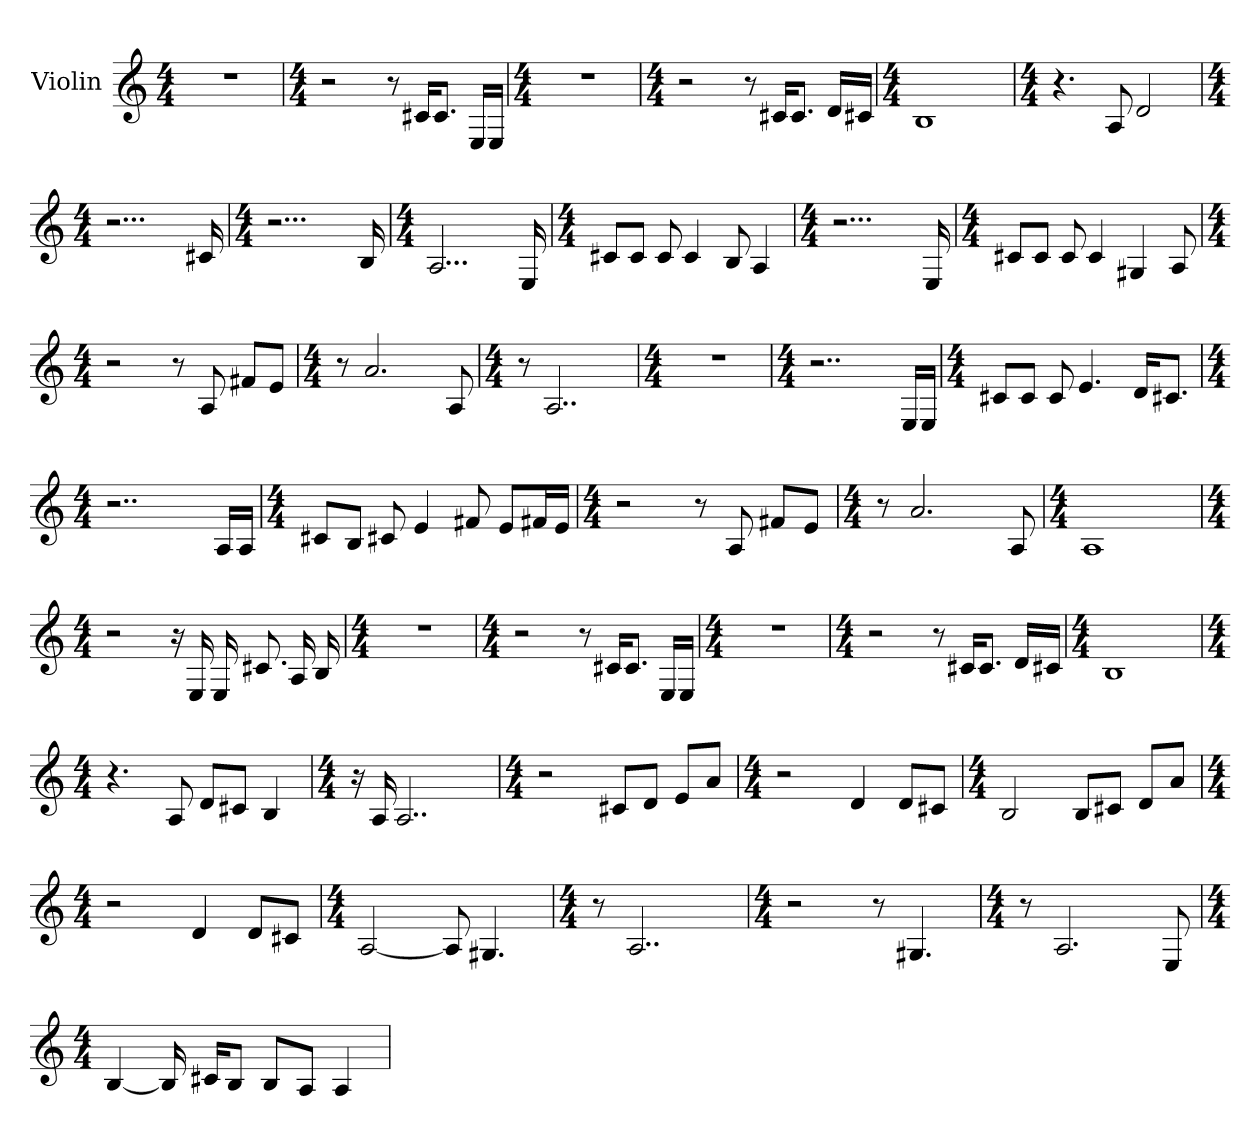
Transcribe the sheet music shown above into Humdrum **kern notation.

**kern
*part1
*staff1
*I"Violin
*I'Vln
*M4/4
=
1r
=
*M4/4
2r
8r
16c#XKL
8.c#J
16ELL
16EJJ
=
*M4/4
1r
=
*M4/4
2r
8r
16c#XKL
8.c#J
16dLL
16c#XJJ
=
*M4/4
1B
=
*M4/4
4.r
8A
2d
=
*M4/4
2...r
16c#X
=
*M4/4
2...r
16B
=
*M4/4
2...A
16E
=
*M4/4
8c#XL
8c#J
8c#
4c#
8B
4A
=
*M4/4
2...r
16E
=
*M4/4
8c#XL
8c#J
8c#
4c#
4G#X
8A
=
*M4/4
2r
8r
8A
8f#XL
8eJ
=
*M4/4
8r
2.a
8A
=
*M4/4
8r
2..A
=
*M4/4
1r
=
*M4/4
2..r
16ELL
16EJJ
=
*M4/4
8c#XL
8c#J
8c#
4.e
16dKL
8.c#XJ
=
*M4/4
2..r
16ALL
16AJJ
=
*M4/4
8c#XL
8BJ
8c#X
4e
8f#X
8eL
16f#XL
16eJJ
=
*M4/4
2r
8r
8A
8f#XL
8eJ
=
*M4/4
8r
2.a
8A
=
*M4/4
1A
=
*M4/4
2r
16r
16ELL
16E
8.c#XJ
16ALL
16BJJ
=
*M4/4
1r
=
*M4/4
2r
8r
16c#XKL
8.c#J
16ELL
16EJJ
=
*M4/4
1r
=
*M4/4
2r
8r
16c#XKL
8.c#J
16dLL
16c#XJJ
=
*M4/4
1B
=
*M4/4
4.r
8A
8dL
8c#XJ
4B
=
*M4/4
16r
16A
2..A
=
*M4/4
2r
8c#XL
8dJ
8eL
8aJ
=
*M4/4
2r
4d
8dL
8c#XJ
=
*M4/4
2B
8BL
8c#XJ
8dL
8aJ
=
*M4/4
2r
4d
8dL
8c#XJ
=
*M4/4
[2A
8A]
4.G#X
=
*M4/4
8r
2..A
=
*M4/4
2r
8r
4.G#X
=
*M4/4
8r
2.A
8E
=
*M4/4
[4B
16B]
16c#XKL
8BJ
8BL
8AJ
4A
=
*-
